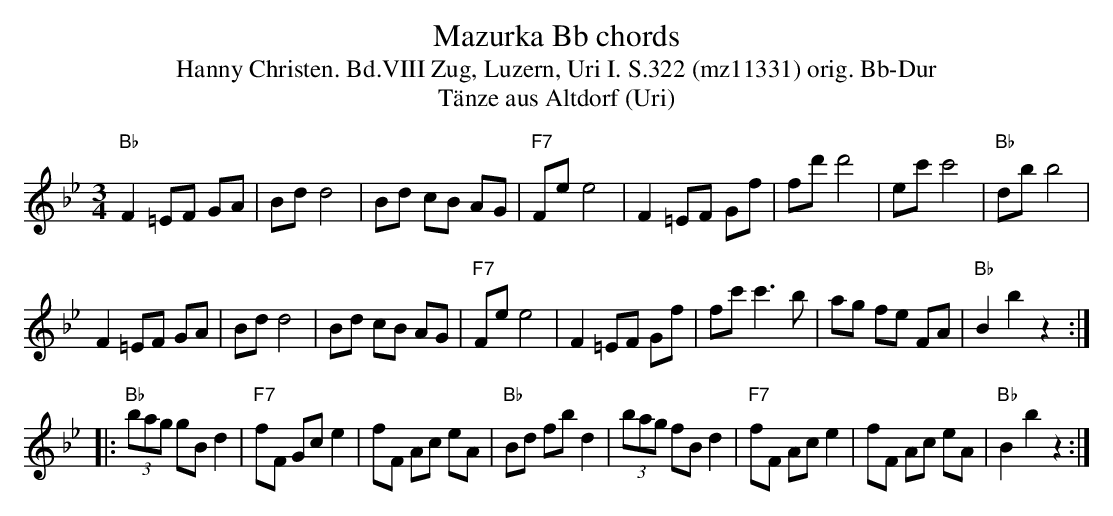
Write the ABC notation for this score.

X:1
T: Mazurka Bb chords
T:Hanny Christen. Bd.VIII Zug, Luzern, Uri I. S.322 (mz11331) orig. Bb-Dur
T: T\"anze aus Altdorf (Uri)
M:3/4
L:1/8
K:Bb %%MIDI gchordon
"Bb"F2 =EF GA | Bd d4 | Bd cB AG | "F7"Fe e4 | F2 =EF Gf | fd' d'4 | ec' c'4 | "Bb"db b4 |
F2 =EF GA | Bd d4 | Bd cB AG | "F7"Fe e4 | F2 =EF Gf | fc' c'3b | ag fe FA | "Bb"B2b2z2 ::
"Bb"(3bag gB d2 | "F7"fF Gc e2 | fF Ac eA | "Bb"Bd fb d2 | (3bag fB d2 | "F7"fF Ac e2 | fF Ac eA | "Bb"B2b2z2 :|
